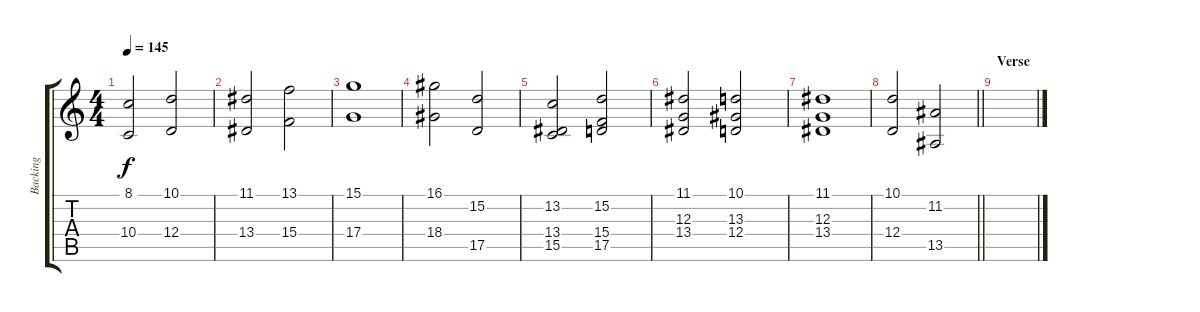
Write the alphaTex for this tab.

\track ("Backing" "Backing") {instrument stringensemble1}
\staff {score tabs}
\tuning (E4 B3 G3 D3 A2 C2) {hide}
\ts (4 4)
\tempo 145
\clef g2
\ks c
(8.1 10.4).2{dy f} (10.1 12.4).2 |
(11.1 13.4).2 (13.1 15.4).2 |
(15.1 17.4).1 |
(16.1 18.4).2 (15.2 17.5).2 |
(13.2 13.4 15.5).2 (15.2 15.4 17.5).2 |
(11.1 12.3 13.4).2 (10.1 13.3 12.4).2 |
(11.1 12.3 13.4).1 |
\barLineRight lightlight
(10.1 12.4).2 (11.2 13.5).2 |
\section ("" "Verse")
